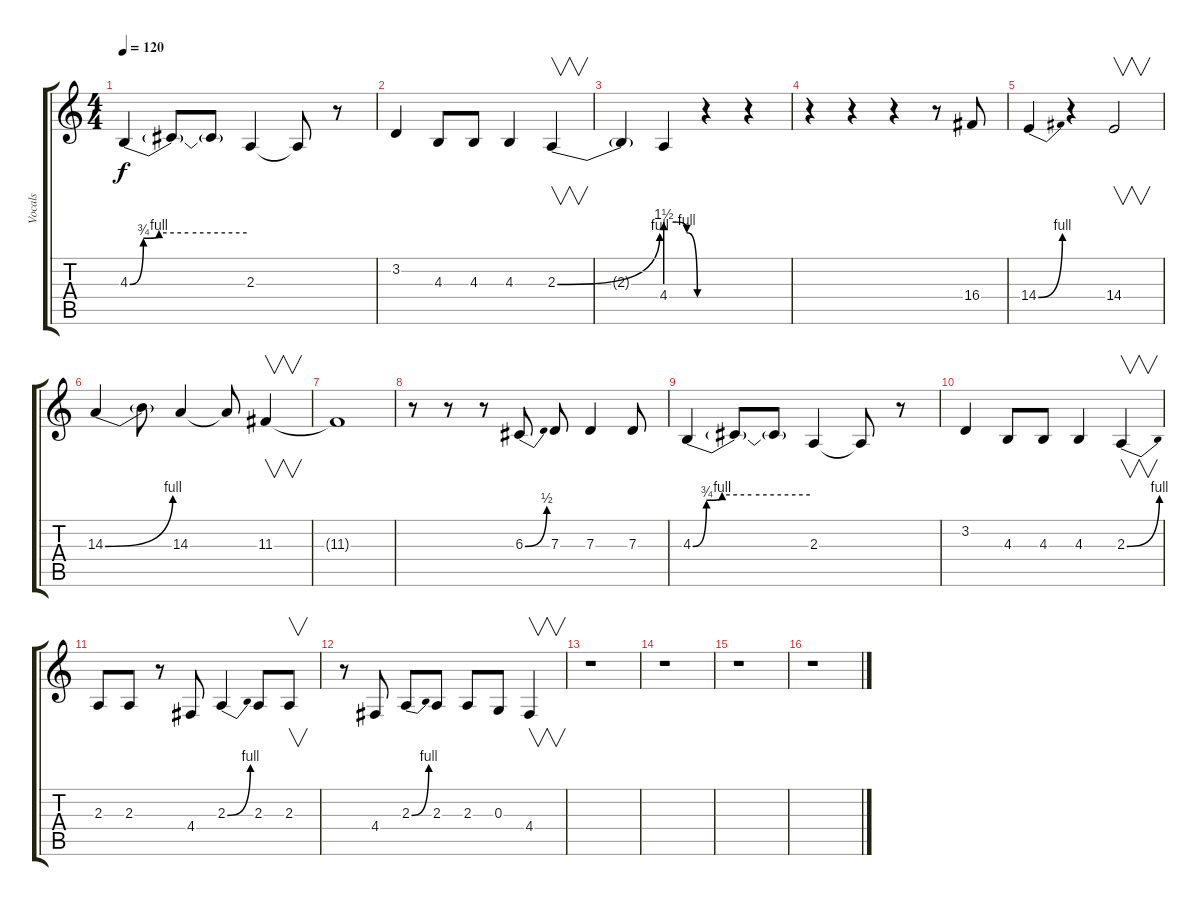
\track ("Vocals" "Vocals") {instrument flute}
\staff {score tabs}
\tuning (E4 B3 G3 D3 A2 E2) {hide}
\ts (4 4)
\tempo 120
\clef g2
\ks c
4.3{be (custom 0 0 7 3 15 4 30 4 60 4)}.4{dy f} 4.3{t}.8 4.3{t}.8 2.3.4 2.3{t}.8 r.8 |
3.2.4 4.3.8 4.3.8 4.3.4 2.3{be (bend 0 0 60 4)}.4{v} |
2.3{t}.4 4.4{be (custom 0 6 20 6 40 4 60 0)}.4 r.4 r.4 |
r.4 r.4 r.4 r.8 16.4.8 |
14.4{be (bend 0 0 60 4)}.4 r.4 14.4.2{v} |
14.3{be (bend 0 0 60 4)}.4 14.3{t}.8 14.3.4 14.3{t}.8 11.3.4{v} |
11.3{t}.1 |
r.8 r.8 r.8 6.3{be (bend 0 0 60 2)}.8 7.3.8 7.3.4 7.3.8 |
4.3{be (custom 0 0 7 3 15 4 30 4 60 4)}.4 4.3{t}.8 4.3{t}.8 2.3.4 2.3{t}.8 r.8 |
3.2.4 4.3.8 4.3.8 4.3.4 2.3{be (bend 0 0 60 4)}.4{v} |
2.3.8 2.3.8 r.8 4.4.8 2.3{be (bend 0 0 60 4)}.4 2.3.8 2.3.8{v} |
r.8 4.4.8 2.3{be (bend 0 0 60 4)}.8 2.3.8 2.3.8 0.3.8 4.4.4{v} |
r.1 |
r.1 |
r.1 |
r.1
